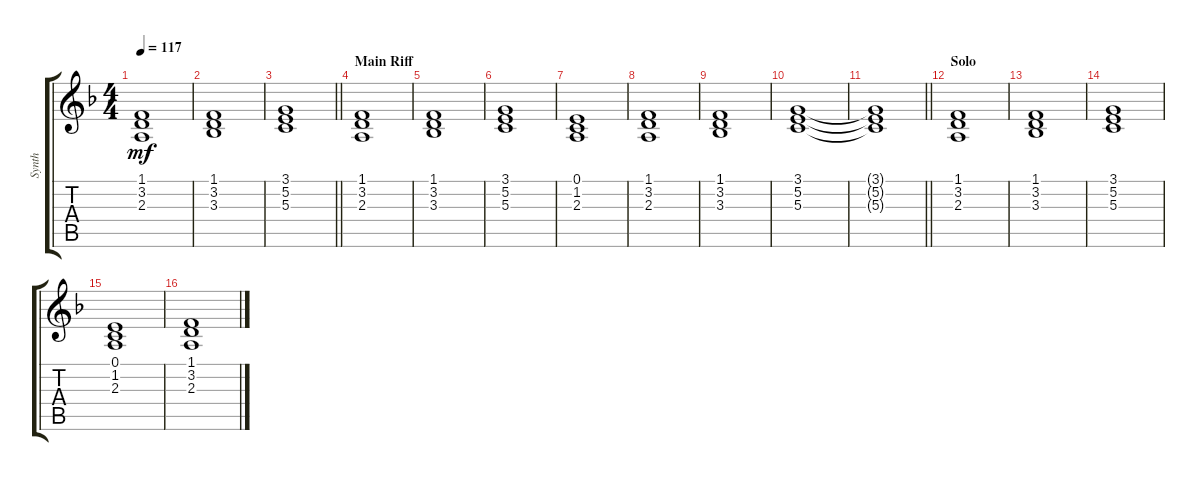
\track ("Synth" "Synth") {instrument stringensemble1}
\staff {score tabs}
\tuning (E4 B3 G3 D3 A2 E2) {hide}
\ts (4 4)
\tempo 117
\clef g2
\ks dminor
(1.1 3.2 2.3).1{dy mf} |
(1.1 3.2 3.3).1 |
\barLineRight lightlight
(3.1 5.2 5.3).1 |
\section ("" "Main Riff")
(1.1 3.2 2.3).1 |
(1.1 3.2 3.3).1 |
(3.1 5.2 5.3).1 |
(0.1 1.2 2.3).1 |
(1.1 3.2 2.3).1 |
(1.1 3.2 3.3).1 |
(3.1 5.2 5.3).1 |
\barLineRight lightlight
(3.1{t} 5.2{t} 5.3{t}).1 |
\section ("" "Solo")
(1.1 3.2 2.3).1 |
(1.1 3.2 3.3).1 |
(3.1 5.2 5.3).1 |
(0.1 1.2 2.3).1 |
(1.1 3.2 2.3).1
